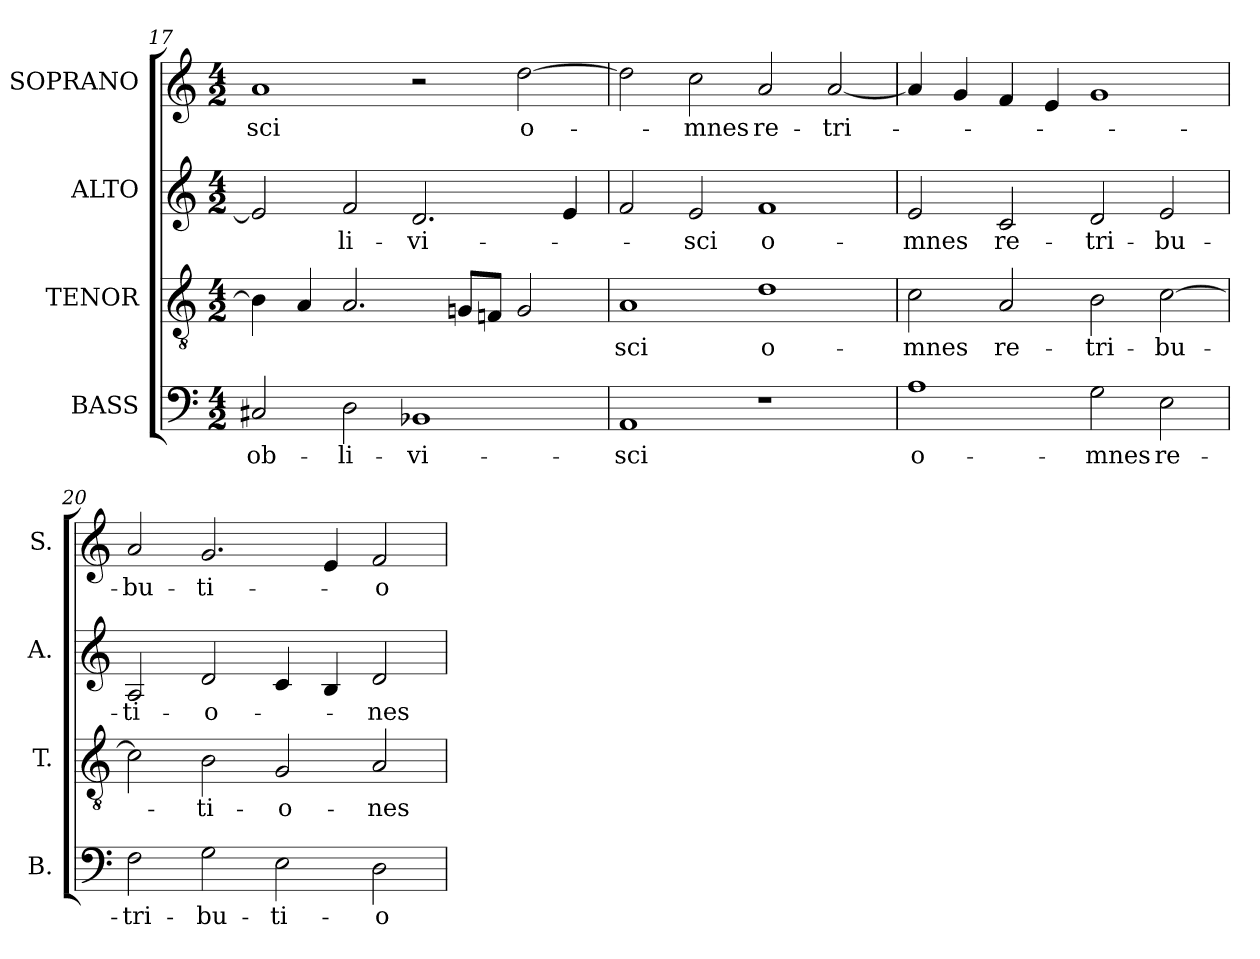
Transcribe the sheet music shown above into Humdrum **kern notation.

**kern	**text	**kern	**text	**kern	**text	**kern	**text
*part4	*part4	*part3	*part3	*part2	*part2	*part1	*part1
*staff4	*staff4	*staff3	*staff3	*staff2	*staff2	*staff1	*staff1
*I"BASS	*	*I"TENOR	*	*I"ALTO	*	*I"SOPRANO	*
*I'B.	*	*I'T.	*	*I'A.	*	*I'S.	*
*clefF4	*	*clefGv2	*	*clefG2	*	*clefG2	*
*	*	*ITrd7c12	*	*	*	*	*
*k[]	*	*k[]	*	*k[]	*	*k[]	*
*C:	*	*C:	*	*C:	*	*C:	*
*M4/2	*	*M4/2	*	*M4/2	*	*M4/2	*
=17	=17	=17	=17	=17	=17	=17	=17
!	!LO:LY:b:color=#000000	!	!	!	!	!	!
!	!	!	!	!	!	!	!LO:LY:b:color=#000000
2C#Xi/	ob-	4BBi\]	.	2ei/]	.	1ai	-sci
.	.	4AAi/	.	.	.	.	.
!	!LO:LY:b:color=#000000	!	!	!	!	!	!
!	!	!	!	!	!LO:LY:b:color=#000000	!	!
2Di\	-li-	2.AAi/	.	2fi/	-li-	.	.
!	!LO:LY:b:color=#000000	!	!	!	!	!	!
!	!	!	!	!	!LO:LY:b:color=#000000	!	!
1BB-Xi	-vi-	.	.	2.di/	-vi-	2r	.
.	.	8GGni/L	.	.	.	.	.
.	.	8FFni/J	.	.	.	.	.
!	!	!	!	!	!	!	!LO:LY:b:color=#000000
.	.	2GGi/	.	.	.	[2ddi\	o-
.	.	.	.	4ei/	.	.	.
=18	=18	=18	=18	=18	=18	=18	=18
!	!LO:LY:b:color=#000000	!	!	!	!	!	!
!	!	!	!LO:LY:b:color=#000000	!	!	!	!
1AAi	-sci	1AAi	-sci	2fi/	.	2ddi\]	.
!	!	!	!	!	!LO:LY:b:color=#000000	!	!
!	!	!	!	!	!	!	!LO:LY:b:color=#000000
.	.	.	.	2ei/	-sci	2cci\	-mnes
!	!	!	!LO:LY:b:color=#000000	!	!	!	!
!	!	!	!	!	!LO:LY:b:color=#000000	!	!
!	!	!	!	!	!	!	!LO:LY:b:color=#000000
1r	.	1Di	o-	1fi	o-	2ai/	re-
!	!	!	!	!	!	!	!LO:LY:b:color=#000000
.	.	.	.	.	.	[2ai/	-tri-
=19	=19	=19	=19	=19	=19	=19	=19
!	!LO:LY:b:color=#000000	!	!	!	!	!	!
!	!	!	!LO:LY:b:color=#000000	!	!	!	!
!	!	!	!	!	!LO:LY:b:color=#000000	!	!
1Ai	o-	2Ci\	-mnes	2ei/	-mnes	4ai/]	.
.	.	.	.	.	.	4gi/	.
!	!	!	!LO:LY:b:color=#000000	!	!	!	!
!	!	!	!	!	!LO:LY:b:color=#000000	!	!
.	.	2AAi/	re-	2ci/	re-	4fi/	.
.	.	.	.	.	.	4ei/	.
!	!LO:LY:b:color=#000000	!	!	!	!	!	!
!	!	!	!LO:LY:b:color=#000000	!	!	!	!
!	!	!	!	!	!LO:LY:b:color=#000000	!	!
2Gi\	-mnes	2BBi\	-tri-	2di/	-tri-	1gi	.
!	!LO:LY:b:color=#000000	!	!	!	!	!	!
!	!	!	!LO:LY:b:color=#000000	!	!	!	!
!	!	!	!	!	!LO:LY:b:color=#000000	!	!
2Ei\	re-	[2Ci\	-bu-	2ei/	-bu-	.	.
=20	=20	=20	=20	=20	=20	=20	=20
!	!LO:LY:b:color=#000000	!	!	!	!	!	!
!	!	!	!	!	!LO:LY:b:color=#000000	!	!
!	!	!	!	!	!	!	!LO:LY:b:color=#000000
2Fi\	-tri-	2Ci\]	.	2Ai/	-ti-	2ai/	-bu-
!	!LO:LY:b:color=#000000	!	!	!	!	!	!
!	!	!	!LO:LY:b:color=#000000	!	!	!	!
!	!	!	!	!	!LO:LY:b:color=#000000	!	!
!	!	!	!	!	!	!	!LO:LY:b:color=#000000
2Gi\	-bu-	2BBi\	-ti-	2di/	-o-	2.gi/	-ti-
!	!LO:LY:b:color=#000000	!	!	!	!	!	!
!	!	!	!LO:LY:b:color=#000000	!	!	!	!
2Ei\	-ti-	2GGi/	-o-	4ci/	.	.	.
.	.	.	.	4Bi/	.	4ei/	.
!	!LO:LY:b:color=#000000	!	!	!	!	!	!
!	!	!	!LO:LY:b:color=#000000	!	!	!	!
!	!	!	!	!	!LO:LY:b:color=#000000	!	!
!	!	!	!	!	!	!	!LO:LY:b:color=#000000
2Di\	-o-	2AAi/	-nes	2di/	-nes	2fi/	-o-
=	=	=	=	=	=	=	=
*-	*-	*-	*-	*-	*-	*-	*-
